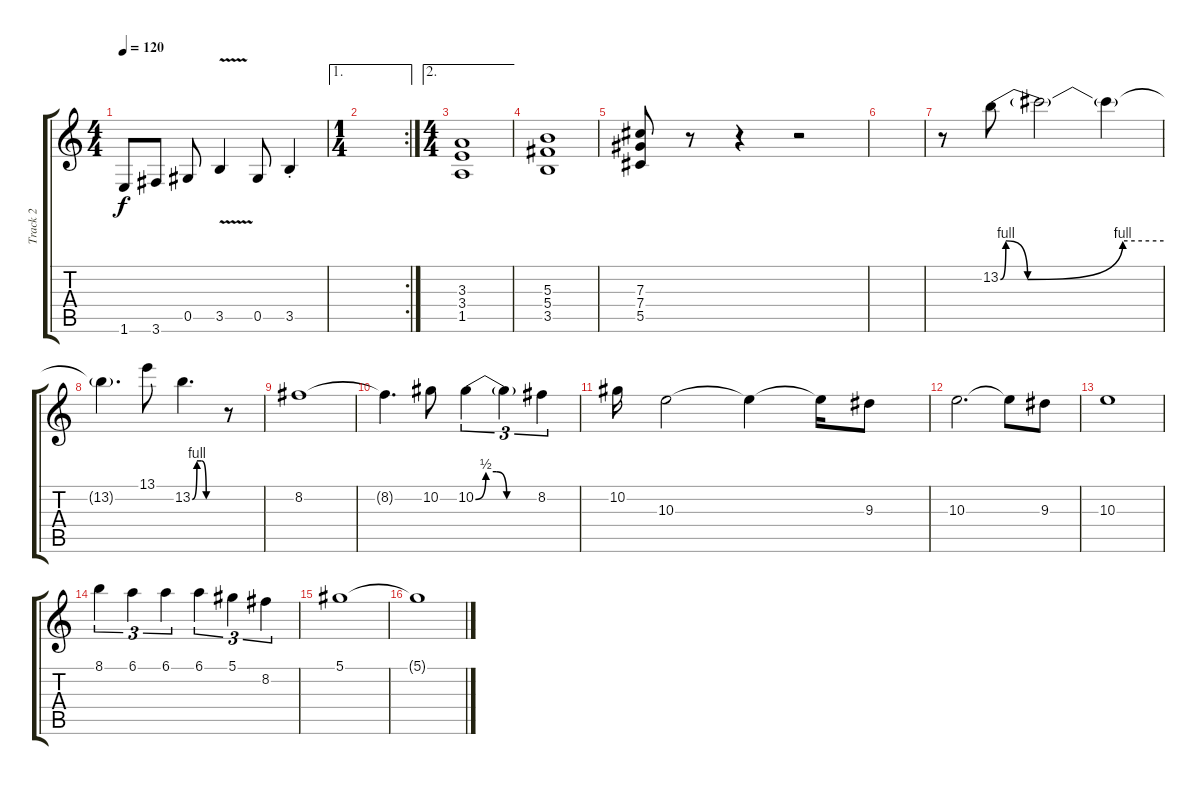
\track ("Track 2" "Track 2") {instrument distortionguitar}
\staff {score tabs}
\tuning (Eb4 Bb3 Gb3 Db3 Ab2 Eb2) {hide}
\ts (4 4)
\tempo 120
\clef g2
\ks c
1.6{t}.8{dy f} 3.6.8 0.5.8 3.5{v}.4 0.5.8 3.5{st}.4 |
\ae 1
\rc 2
\ts (1 4)
|
\ae 2
\ts (4 4)
(3.3 3.4 1.5).1 |
(5.3 5.4 3.5).1 |
(7.3 7.4 5.5).8 r.8 r.4 r.2 |
|
r.8 13.2{be (custom 0 0 2 4 10 0 45 4 60 4)}.8 13.2{t}.2 13.2{t}.4 |
13.2{t}.4{d} 13.1.8 13.2{be (custom 0 0 10 4 20 4 30 0 60 0)}.4{d} r.8 |
8.2.1 |
8.2{t}.4{d} 10.2.8 10.2{be (custom 0 0 10 2 20 2 30 0 60 0)}.4{tu (3 2)} 10.2{t}.4{tu (3 2)} 8.2.4{tu (3 2)} |
10.2.16 10.3.2 10.3{t}.4 10.3{t}.16 9.3.8 |
10.3.2{d} 10.3{t}.8 9.3.8 |
10.3.1 |
8.1.4{tu (3 2)} 6.1.4{tu (3 2)} 6.1.4{tu (3 2)} 6.1.4{tu (3 2)} 5.1.4{tu (3 2)} 8.2.4{tu (3 2)} |
5.1.1 |
5.1{t}.1
